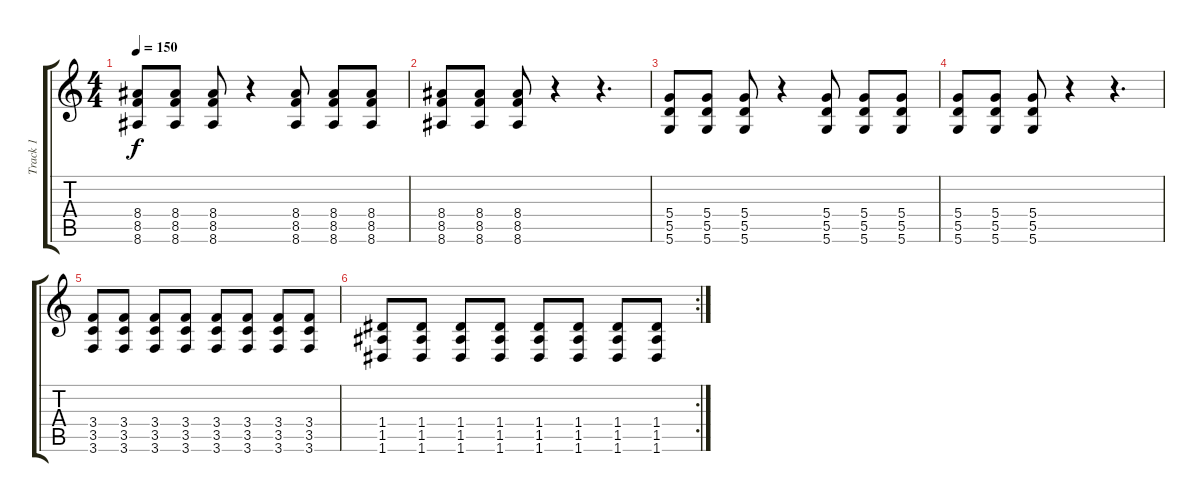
\track ("Track 1" "Track 1") {instrument distortionguitar}
\staff {score tabs}
\tuning (E4 B3 G3 D3 A2 D2) {hide}
\ts (4 4)
\tempo 150
\clef g2
\ks c
(8.4 8.5 8.6).8{dy f} (8.4 8.5 8.6).8 (8.4 8.5 8.6).8 r.4 (8.4 8.5 8.6).8 (8.4 8.5 8.6).8 (8.4 8.5 8.6).8 |
(8.4 8.5 8.6).8 (8.4 8.5 8.6).8 (8.4 8.5 8.6).8 r.4 r.4{d} |
(5.4 5.5 5.6).8 (5.4 5.5 5.6).8 (5.4 5.5 5.6).8 r.4 (5.4 5.5 5.6).8 (5.4 5.5 5.6).8 (5.4 5.5 5.6).8 |
(5.4 5.5 5.6).8 (5.4 5.5 5.6).8 (5.4 5.5 5.6).8 r.4 r.4{d} |
(3.4 3.5 3.6).8 (3.4 3.5 3.6).8 (3.4 3.5 3.6).8 (3.4 3.5 3.6).8 (3.4 3.5 3.6).8 (3.4 3.5 3.6).8 (3.4 3.5 3.6).8 (3.4 3.5 3.6).8 |
\rc 2
(1.4 1.5 1.6).8 (1.4 1.5 1.6).8 (1.4 1.5 1.6).8 (1.4 1.5 1.6).8 (1.4 1.5 1.6).8 (1.4 1.5 1.6).8 (1.4 1.5 1.6).8 (1.4 1.5 1.6).8
